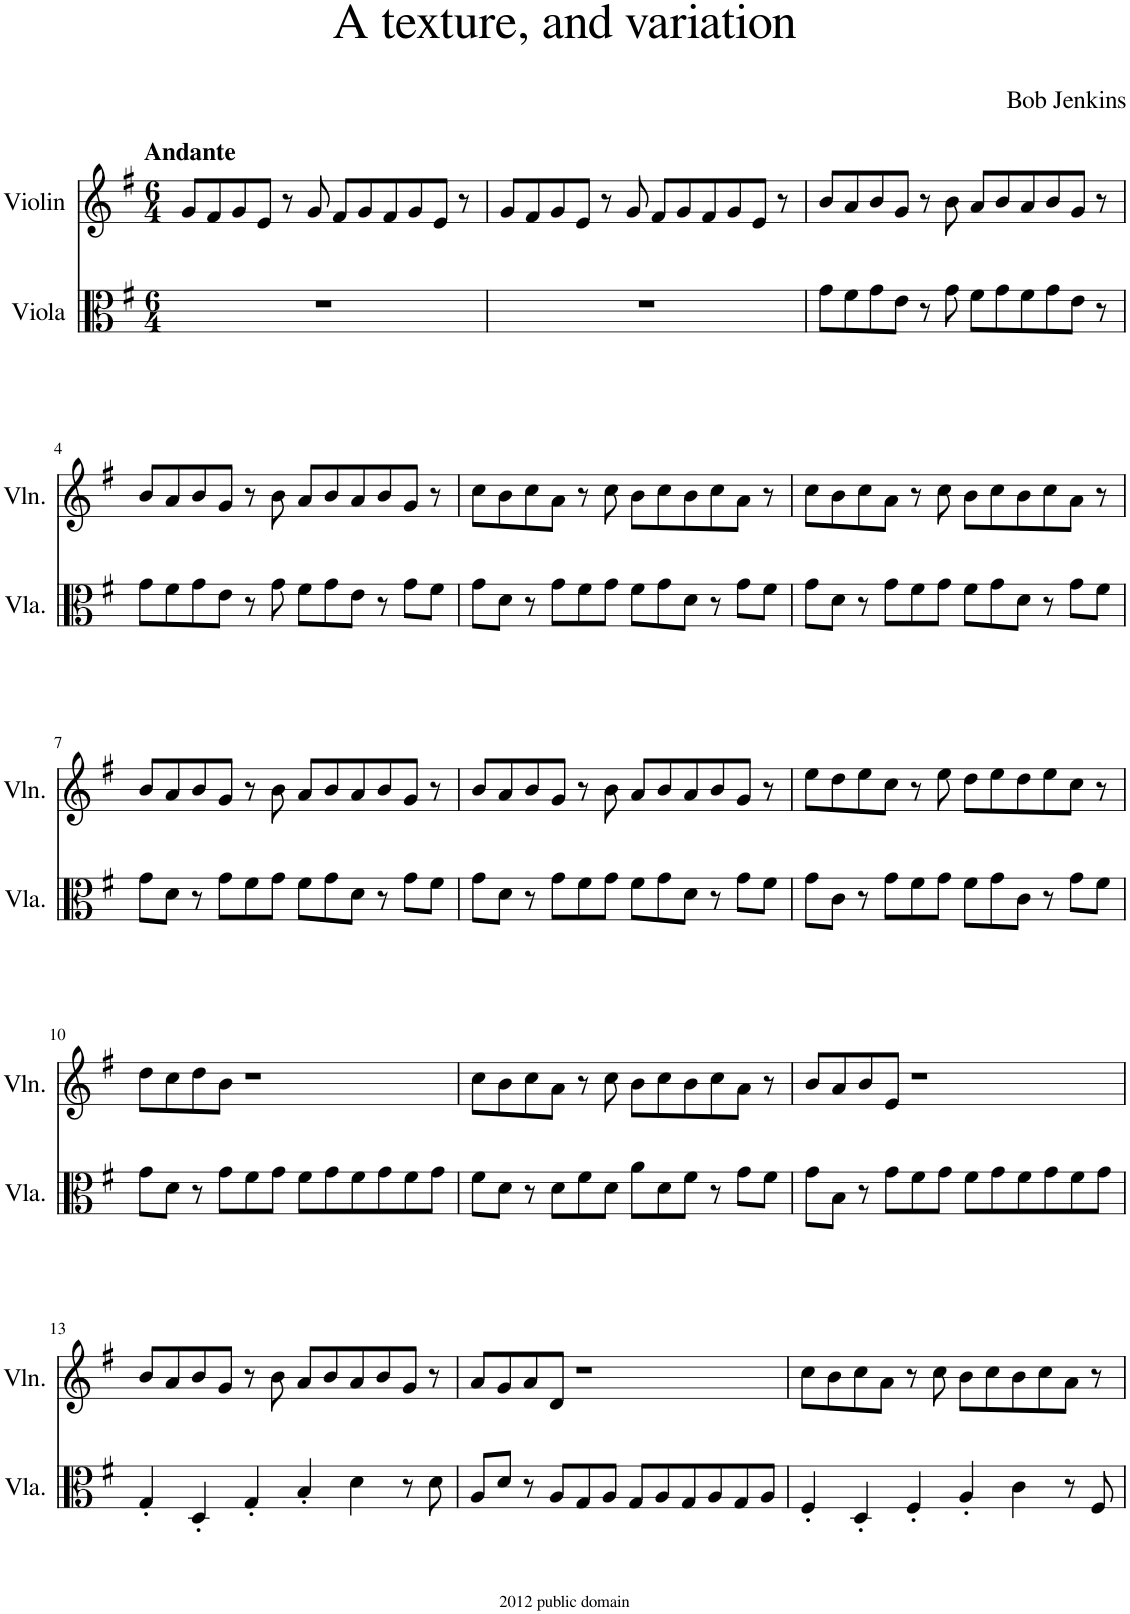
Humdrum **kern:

**kern	**kern
*part2	*part1
*staff2	*staff1
*I"Viola	*I"Violin
*I'Vla.	*I'Vln.
*clefC3	*clefG2
*k[f#]	*k[f#]
*M6/4	*M6/4
=1	=1
!	!LO:TX:a:B:t=Andante
1.r	8g/L
.	8f#/
.	8g/
.	8e/J
.	8r
.	8g/
.	8f#/L
.	8g/
.	8f#/
.	8g/
.	8e/J
.	8r
=2	=2
1.r	8g/L
.	8f#/
.	8g/
.	8e/J
.	8r
.	8g/
.	8f#/L
.	8g/
.	8f#/
.	8g/
.	8e/J
.	8r
=3	=3
8g\L	8b/L
8f#\	8a/
8g\	8b/
8e\J	8g/J
8r	8r
8g\	8b\
8f#\L	8a/L
8g\	8b/
8f#\	8a/
8g\	8b/
8e\J	8g/J
8r	8r
!!LO:LB:g=z
=4	=4
8g\L	8b/L
8f#\	8a/
8g\	8b/
8e\J	8g/J
8r	8r
8g\	8b\
8f#\L	8a/L
8g\	8b/
8e\J	8a/
8r	8b/
8g\L	8g/J
8f#\J	8r
=5	=5
8g\L	8cc\L
8d\J	8b\
8r	8cc\
8g\L	8a\J
8f#\	8r
8g\J	8cc\
8f#\L	8b\L
8g\	8cc\
8d\J	8b\
8r	8cc\
8g\L	8a\J
8f#\J	8r
=6	=6
8g\L	8cc\L
8d\J	8b\
8r	8cc\
8g\L	8a\J
8f#\	8r
8g\J	8cc\
8f#\L	8b\L
8g\	8cc\
8d\J	8b\
8r	8cc\
8g\L	8a\J
8f#\J	8r
!!LO:LB:g=z
=7	=7
8g\L	8b/L
8d\J	8a/
8r	8b/
8g\L	8g/J
8f#\	8r
8g\J	8b\
8f#\L	8a/L
8g\	8b/
8d\J	8a/
8r	8b/
8g\L	8g/J
8f#\J	8r
=8	=8
8g\L	8b/L
8d\J	8a/
8r	8b/
8g\L	8g/J
8f#\	8r
8g\J	8b\
8f#\L	8a/L
8g\	8b/
8d\J	8a/
8r	8b/
8g\L	8g/J
8f#\J	8r
=9	=9
8g\L	8ee\L
8c\J	8dd\
8r	8ee\
8g\L	8cc\J
8f#\	8r
8g\J	8ee\
8f#\L	8dd\L
8g\	8ee\
8c\J	8dd\
8r	8ee\
8g\L	8cc\J
8f#\J	8r
!!LO:LB:g=z
=10	=10
8g\L	8dd\L
8d\J	8cc\
8r	8dd\
8g\L	8b\J
8f#\	1r
8g\J	.
8f#\L	.
8g\	.
8f#\	.
8g\	.
8f#\	.
8g\J	.
=11	=11
8f#\L	8cc\L
8d\J	8b\
8r	8cc\
8d\L	8a\J
8f#\	8r
8d\J	8cc\
8a\L	8b\L
8d\	8cc\
8f#\J	8b\
8r	8cc\
8g\L	8a\J
8f#\J	8r
=12	=12
8g\L	8b/L
8B\J	8a/
8r	8b/
8g\L	8e/J
8f#\	1r
8g\J	.
8f#\L	.
8g\	.
8f#\	.
8g\	.
8f#\	.
8g\J	.
!!LO:LB:g=z
=13	=13
4G'/	8b/L
.	8a/
4D'/	8b/
.	8g/J
4G'/	8r
.	8b\
4B'/	8a/L
.	8b/
4d\	8a/
.	8b/
8r	8g/J
8d\	8r
=14	=14
8A/L	8a/L
8d/J	8g/
8r	8a/
8A/L	8d/J
8G/	1r
8A/J	.
8G/L	.
8A/	.
8G/	.
8A/	.
8G/	.
8A/J	.
=15	=15
4F#'/	8cc\L
.	8b\
4D'/	8cc\
.	8a\J
4F#'/	8r
.	8cc\
4A'/	8b\L
.	8cc\
4c\	8b\
.	8cc\
8r	8a\J
8F#/	8r
=	=
*-	*-
